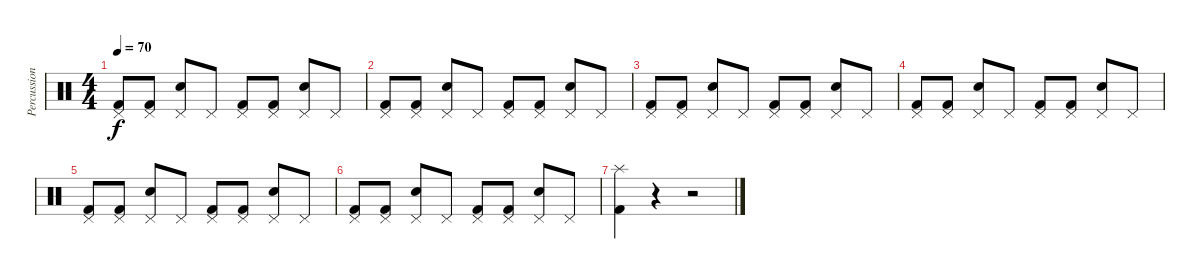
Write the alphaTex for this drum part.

\track ("Percussions" "Percussion") {instrument percussion}
\staff {score}
\articulation defaults
\ts (4 4)
\tempo 70
\clef neutral
\ks c
("Kick (hit) 2" "Pedal Hi-Hat (hit)").8{dy f} ("Kick (hit) 2" "Pedal Hi-Hat (hit)").8 ("Electric Snare (hit)" "Pedal Hi-Hat (hit)").8 "Pedal Hi-Hat (hit)".8 ("Kick (hit) 2" "Pedal Hi-Hat (hit)").8 ("Kick (hit) 2" "Pedal Hi-Hat (hit)").8 ("Electric Snare (hit)" "Pedal Hi-Hat (hit)").8 "Pedal Hi-Hat (hit)".8 |
("Kick (hit) 2" "Pedal Hi-Hat (hit)").8 ("Kick (hit) 2" "Pedal Hi-Hat (hit)").8 ("Electric Snare (hit)" "Pedal Hi-Hat (hit)").8 "Pedal Hi-Hat (hit)".8 ("Kick (hit) 2" "Pedal Hi-Hat (hit)").8 ("Kick (hit) 2" "Pedal Hi-Hat (hit)").8 ("Electric Snare (hit)" "Pedal Hi-Hat (hit)").8 "Pedal Hi-Hat (hit)".8 |
("Kick (hit) 2" "Pedal Hi-Hat (hit)").8 ("Kick (hit) 2" "Pedal Hi-Hat (hit)").8 ("Electric Snare (hit)" "Pedal Hi-Hat (hit)").8 "Pedal Hi-Hat (hit)".8 ("Kick (hit) 2" "Pedal Hi-Hat (hit)").8 ("Kick (hit) 2" "Pedal Hi-Hat (hit)").8 ("Electric Snare (hit)" "Pedal Hi-Hat (hit)").8 "Pedal Hi-Hat (hit)".8 |
("Kick (hit) 2" "Pedal Hi-Hat (hit)").8 ("Kick (hit) 2" "Pedal Hi-Hat (hit)").8 ("Electric Snare (hit)" "Pedal Hi-Hat (hit)").8 "Pedal Hi-Hat (hit)".8 ("Kick (hit) 2" "Pedal Hi-Hat (hit)").8 ("Kick (hit) 2" "Pedal Hi-Hat (hit)").8 ("Electric Snare (hit)" "Pedal Hi-Hat (hit)").8 "Pedal Hi-Hat (hit)".8 |
("Kick (hit) 2" "Pedal Hi-Hat (hit)").8 ("Kick (hit) 2" "Pedal Hi-Hat (hit)").8 ("Electric Snare (hit)" "Pedal Hi-Hat (hit)").8 "Pedal Hi-Hat (hit)".8 ("Kick (hit) 2" "Pedal Hi-Hat (hit)").8 ("Kick (hit) 2" "Pedal Hi-Hat (hit)").8 ("Electric Snare (hit)" "Pedal Hi-Hat (hit)").8 "Pedal Hi-Hat (hit)".8 |
("Kick (hit) 2" "Pedal Hi-Hat (hit)").8 ("Kick (hit) 2" "Pedal Hi-Hat (hit)").8 ("Electric Snare (hit)" "Pedal Hi-Hat (hit)").8 "Pedal Hi-Hat (hit)".8 ("Kick (hit) 2" "Pedal Hi-Hat (hit)").8 ("Kick (hit) 2" "Pedal Hi-Hat (hit)").8 ("Electric Snare (hit)" "Pedal Hi-Hat (hit)").8 "Pedal Hi-Hat (hit)".8 |
("Kick (hit) 2" "Splash (hit)").4 r.4 r.2
